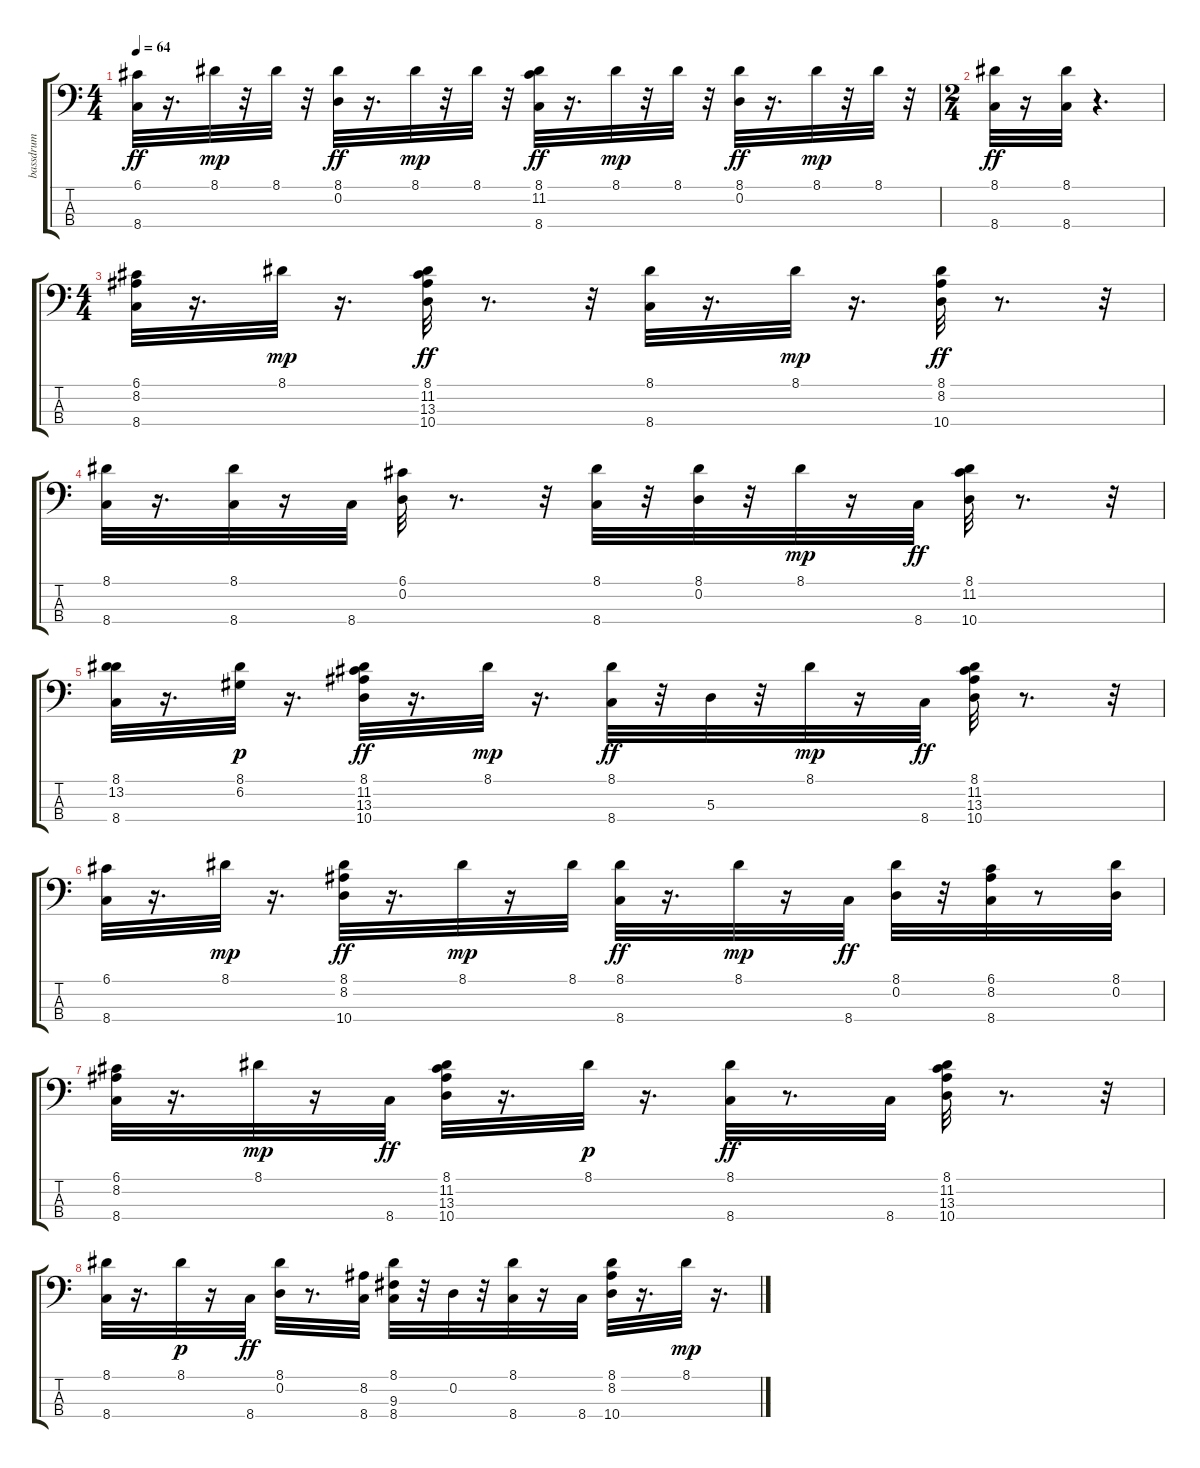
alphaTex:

\track ("bassdrum" "bassdrum") {instrument distortionguitar}
\staff {score tabs}
\tuning (G2 D2 A1 E1) {hide}
\ts (4 4)
\tempo 64
\clef f4
\ks c
(6.1 8.4).32{dy ff} r.16{d} 8.1.32{dy mp} r.32 8.1.32 r.32 (8.1 0.2).32{dy ff} r.16{d} 8.1.32{dy mp} r.32 8.1.32 r.32 (8.1 11.2 8.4).32{dy ff} r.16{d} 8.1.32{dy mp} r.32 8.1.32 r.32 (8.1 0.2).32{dy ff} r.16{d} 8.1.32{dy mp} r.32 8.1.32 r.32 |
\ts (2 4)
(8.1 8.4).32{dy ff} r.16 (8.1 8.4).32 r.4{d} |
\ts (4 4)
(6.1 8.2 8.4).32 r.16{d} 8.1.32{dy mp} r.16{d} (8.1 11.2 13.3 10.4).32{dy ff} r.8{d} r.32 (8.1 8.4).32 r.16{d} 8.1.32{dy mp} r.16{d} (8.1 8.2 10.4).32{dy ff} r.8{d} r.32 |
(8.1 8.4).32 r.16{d} (8.1 8.4).32 r.16 8.4.32 (6.1 0.2).32 r.8{d} r.32 (8.1 8.4).32 r.32 (8.1 0.2).32 r.32 8.1.32{dy mp} r.16 8.4.32{dy ff} (8.1 11.2 10.4).32 r.8{d} r.32 |
(8.1 13.2 8.4).32 r.16{d} (8.1 6.2).32{dy p} r.16{d} (8.1 11.2 13.3 10.4).32{dy ff} r.16{d} 8.1.32{dy mp} r.16{d} (8.1 8.4).32{dy ff} r.32 5.3.32 r.32 8.1.32{dy mp} r.16 8.4.32{dy ff} (8.1 11.2 13.3 10.4).32 r.8{d} r.32 |
(6.1 8.4).32 r.16{d} 8.1.32{dy mp} r.16{d} (8.1 8.2 10.4).32{dy ff} r.16{d} 8.1.32{dy mp} r.16 8.1.32 (8.1 8.4).32{dy ff} r.16{d} 8.1.32{dy mp} r.16 8.4.32{dy ff} (8.1 0.2).32 r.32 (6.1 8.2 8.4).32 r.8 (8.1 0.2).32 |
(6.1 8.2 8.4).32 r.16{d} 8.1.32{dy mp} r.16 8.4.32{dy ff} (8.1 11.2 13.3 10.4).32 r.16{d} 8.1.32{dy p} r.16{d} (8.1 8.4).32{dy ff} r.8{d} 8.4.32 (8.1 11.2 13.3 10.4).32 r.8{d} r.32 |
(8.1 8.4).32 r.16{d} 8.1.32{dy p} r.16 8.4.32{dy ff} (8.1 0.2).32 r.8{d} (8.2 8.4).32 (8.1 9.3 8.4).32 r.32 0.2.32 r.32 (8.1 8.4).32 r.16 8.4.32 (8.1 8.2 10.4).32 r.16{d} 8.1.32{dy mp} r.16{d}
